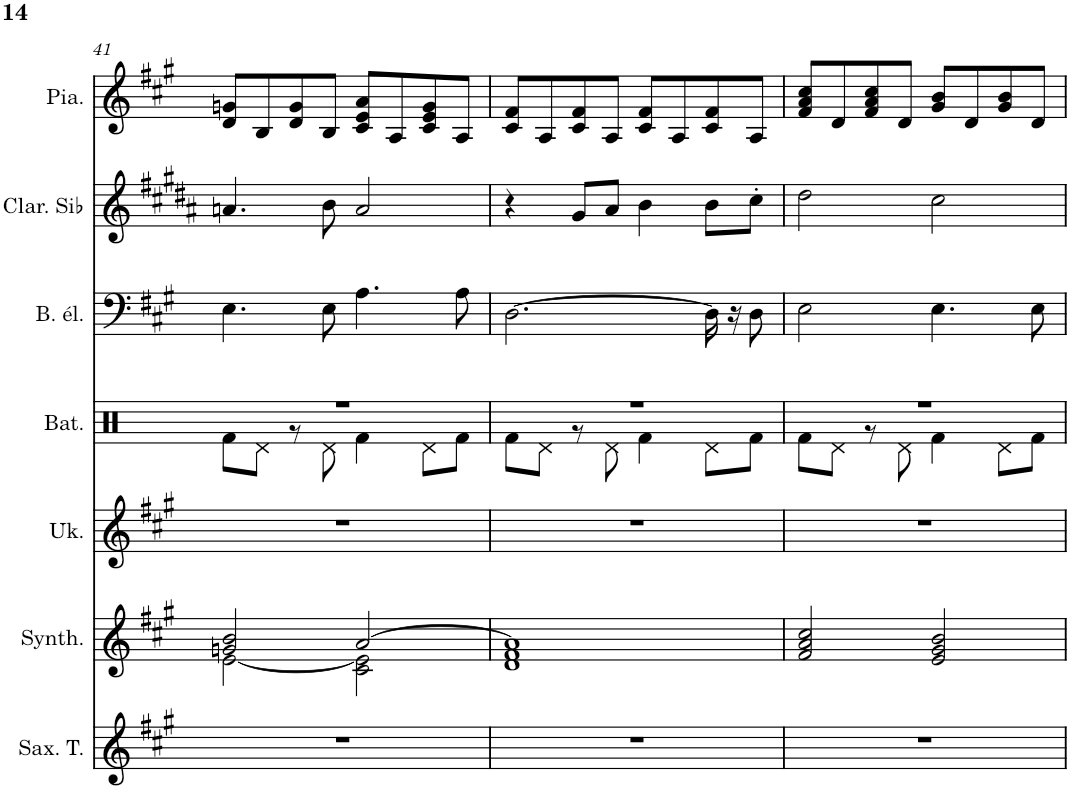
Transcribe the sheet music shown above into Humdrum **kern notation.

**kern	**kern	**kern	**kern	**kern	**kern	**kern
*part7	*part6	*part5	*part4	*part3	*part2	*part1
*staff7	*staff6	*staff5	*staff4	*staff3	*staff2	*staff1
*I"Saxophone Ténor, ** 5	*I"Synthétiseur d'instruments à cordes, ** 4	*I"Ukulélé, ** 3	*I"Batterie, ** DRUMS	*I"Basse électrique, ** 9	*I"Clarinette en Sib	*I"Piano
*I'Sax. T.	*I'Synth.	*I'Uk.	*I'Bat.	*I'B. él.	*I'Clar. Sib	*I'Pia.
!!LO:PB:g=z
*clefG2	*clefG2	*clefG2	*clefX	*clefF4	*clefG2	*clefG2
*Trd8c14	*	*	*	*Trd7c12	*Trd1c2	*
*k[f#c#g#]	*k[f#c#g#]	*k[f#c#g#]	*k[]	*k[f#c#g#]	*k[f#c#g#d#a#]	*k[f#c#g#]
*M4/4	*M4/4	*M4/4	*M4/4	*M4/4	*M4/4	*M4/4
=41	=41	=41	=41	=41	=41	=41
*	*^	*	*^	*	*	*
1r	2gn/ 2b/	[2e\	1r	1r	8Rf\L	4.E\	4.an/	8d/ 8gn/L
.	.	.	.	.	8Rd\J	.	.	8B/
.	.	.	.	.	8r	.	.	8d/ 8g/
.	.	.	.	.	8Rd\	8E\	8b\	8B/J
.	[2a/	2c#\ 2e\]	.	.	4Rf\	4.A\	2a/	8c#/ 8e/ 8a/L
.	.	.	.	.	.	.	.	8A/
.	.	.	.	.	8Rd\L	.	.	8c#/ 8e/ 8g/
.	.	.	.	.	8Rf\J	8A\	.	8A/J
=42	=42	=42	=42	=42	=42	=42	=42	=42
1r	1a]	1d 1f#	1r	1r	8Rf\L	[2.D\	4r	8c#/ 8f#/L
.	.	.	.	.	8Rd\J	.	.	8A/
.	.	.	.	.	8r	.	8g#/L	8c#/ 8f#/
.	.	.	.	.	8Rd\	.	8a#/J	8A/J
.	.	.	.	.	4Rf\	.	4b\	8c#/ 8f#/L
.	.	.	.	.	.	.	.	8A/
.	.	.	.	.	8Rd\L	16D\]	8b\L	8c#/ 8f#/
.	.	.	.	.	.	16r	.	.
.	.	.	.	.	8Rf\J	8D\	8cc#'\J	8A/J
*	*v	*v	*	*	*	*	*	*
=43	=43	=43	=43	=43	=43	=43	=43
1r	2f#/ 2a/ 2cc#/	1r	1r	8Rf\L	2E\	2dd#\	8f#/ 8a/ 8cc#/L
.	.	.	.	8Rd\J	.	.	8d/
.	.	.	.	8r	.	.	8f#/ 8a/ 8cc#/
.	.	.	.	8Rd\	.	.	8d/J
.	2e/ 2g#/ 2b/	.	.	4Rf\	4.E\	2cc#\	8g#/ 8b/L
.	.	.	.	.	.	.	8d/
.	.	.	.	8Rd\L	.	.	8g#/ 8b/
.	.	.	.	8Rf\J	8E\	.	8d/J
*	*	*	*v	*v	*	*	*
=	=	=	=	=	=	=
*-	*-	*-	*-	*-	*-	*-
